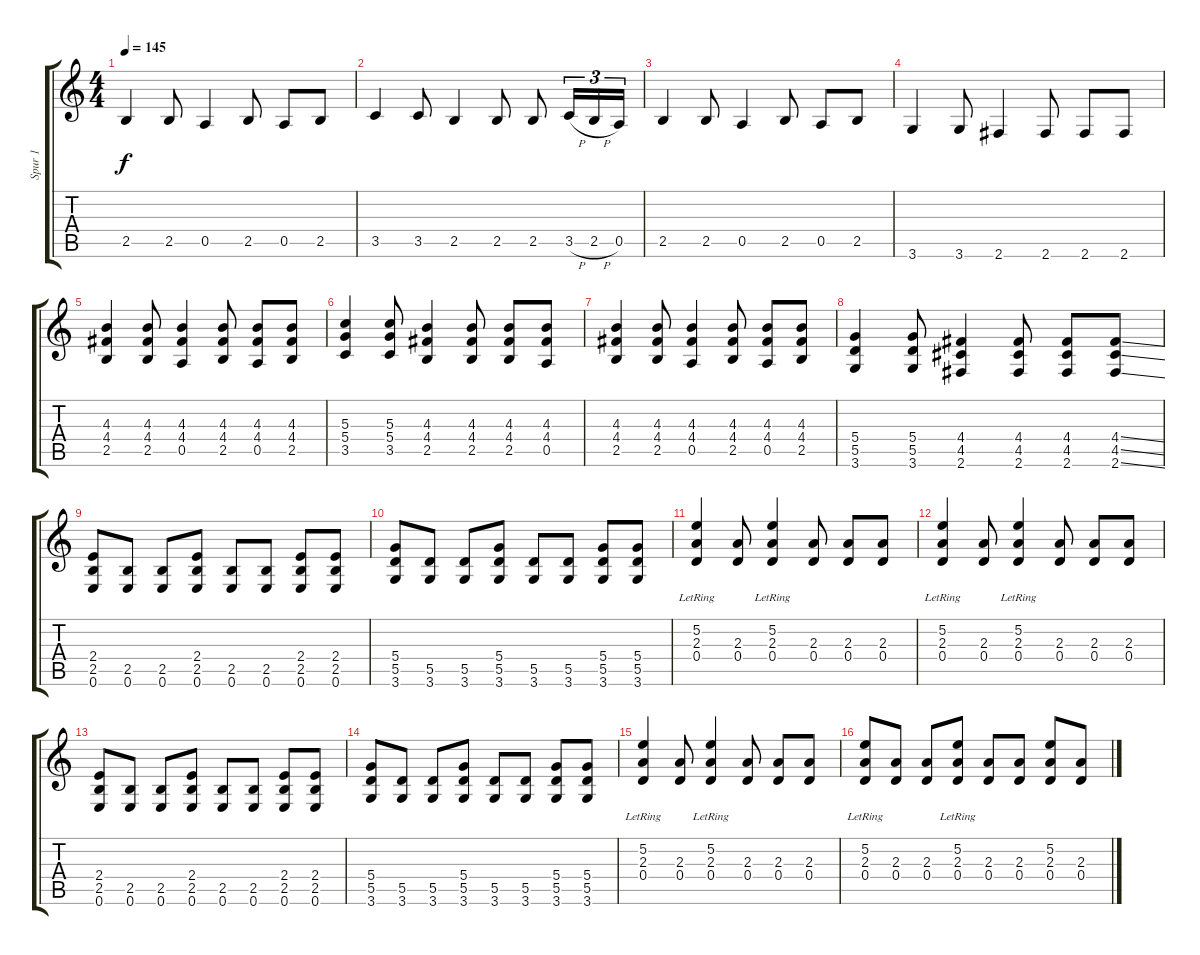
\track ("Spur 1" "Spur 1") {instrument distortionguitar}
\staff {score tabs}
\tuning (E4 B3 G3 D3 A2 E2) {hide}
\ts (4 4)
\tempo 145
\clef g2
\ks c
2.5.4{dy f} 2.5.8 0.5.4 2.5.8 0.5.8 2.5.8 |
3.5.4 3.5.8 2.5.4 2.5.8 2.5.8 3.5{h}.16{tu (3 2)} 2.5{h}.16{tu (3 2)} 0.5.16{tu (3 2)} |
2.5.4 2.5.8 0.5.4 2.5.8 0.5.8 2.5.8 |
3.6.4 3.6.8 2.6.4 2.6.8 2.6.8 2.6.8 |
(4.3 4.4 2.5).4 (4.3 4.4 2.5).8 (4.3 4.4 0.5).4 (4.3 4.4 2.5).8 (4.3 4.4 0.5).8 (4.3 4.4 2.5).8 |
(5.3 5.4 3.5).4 (5.3 5.4 3.5).8 (4.3 4.4 2.5).4 (4.3 4.4 2.5).8 (4.3 4.4 2.5).8 (4.3 4.4 0.5).8 |
(4.3 4.4 2.5).4 (4.3 4.4 2.5).8 (4.3 4.4 0.5).4 (4.3 4.4 2.5).8 (4.3 4.4 0.5).8 (4.3 4.4 2.5).8 |
(5.4 5.5 3.6).4 (5.4 5.5 3.6).8 (4.4 4.5 2.6).4 (4.4 4.5 2.6).8 (4.4 4.5 2.6).8 (4.4{ss} 4.5{ss} 2.6{ss}).8 |
(2.4 2.5 0.6).8 (2.5 0.6).8 (2.5 0.6).8 (2.4 2.5 0.6).8 (2.5 0.6).8 (2.5 0.6).8 (2.4 2.5 0.6).8 (2.4 2.5 0.6).8 |
(5.4 5.5 3.6).8 (5.5 3.6).8 (5.5 3.6).8 (5.4 5.5 3.6).8 (5.5 3.6).8 (5.5 3.6).8 (5.4 5.5 3.6).8 (5.4 5.5 3.6).8 |
(5.2{lr} 2.3 0.4).4 (2.3 0.4).8 (5.2{lr} 2.3 0.4).4 (2.3 0.4).8 (2.3 0.4).8 (2.3 0.4).8 |
(5.2{lr} 2.3 0.4).4 (2.3 0.4).8 (5.2{lr} 2.3 0.4).4 (2.3 0.4).8 (2.3 0.4).8 (2.3 0.4).8 |
(2.4 2.5 0.6).8 (2.5 0.6).8 (2.5 0.6).8 (2.4 2.5 0.6).8 (2.5 0.6).8 (2.5 0.6).8 (2.4 2.5 0.6).8 (2.4 2.5 0.6).8 |
(5.4 5.5 3.6).8 (5.5 3.6).8 (5.5 3.6).8 (5.4 5.5 3.6).8 (5.5 3.6).8 (5.5 3.6).8 (5.4 5.5 3.6).8 (5.4 5.5 3.6).8 |
(5.2{lr} 2.3 0.4).4 (2.3 0.4).8 (5.2{lr} 2.3 0.4).4 (2.3 0.4).8 (2.3 0.4).8 (2.3 0.4).8 |
(5.2{lr} 2.3 0.4).8 (2.3 0.4).8 (2.3 0.4).8 (5.2{lr} 2.3 0.4).8 (2.3 0.4).8 (2.3 0.4).8 (5.2 2.3 0.4).8 (2.3 0.4).8
